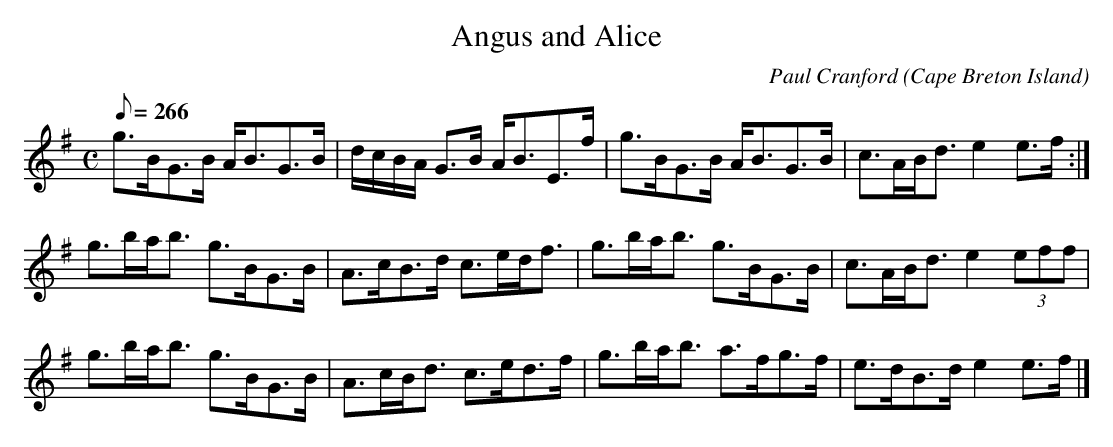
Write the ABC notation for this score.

X:1
T:Angus and Alice
C:Paul Cranford
O:Cape Breton Island
L:1/8
Q:266
M:C
K:G
g>BG>B A<BG>B|d/c/B/A/ G>B A<BE>f|g>BG>B A<BG>B|c>AB<d e2 e>f:|
g>ba<b g>BG>B|A>cB>d c>ed<f|g>ba<b g>BG>B|c>AB<d e2 (3eff|
g>ba<b g>BG>B|A>cB<d c>ed>f|g>ba<b a>fg>f|e>dB>d e2 e>f|]
